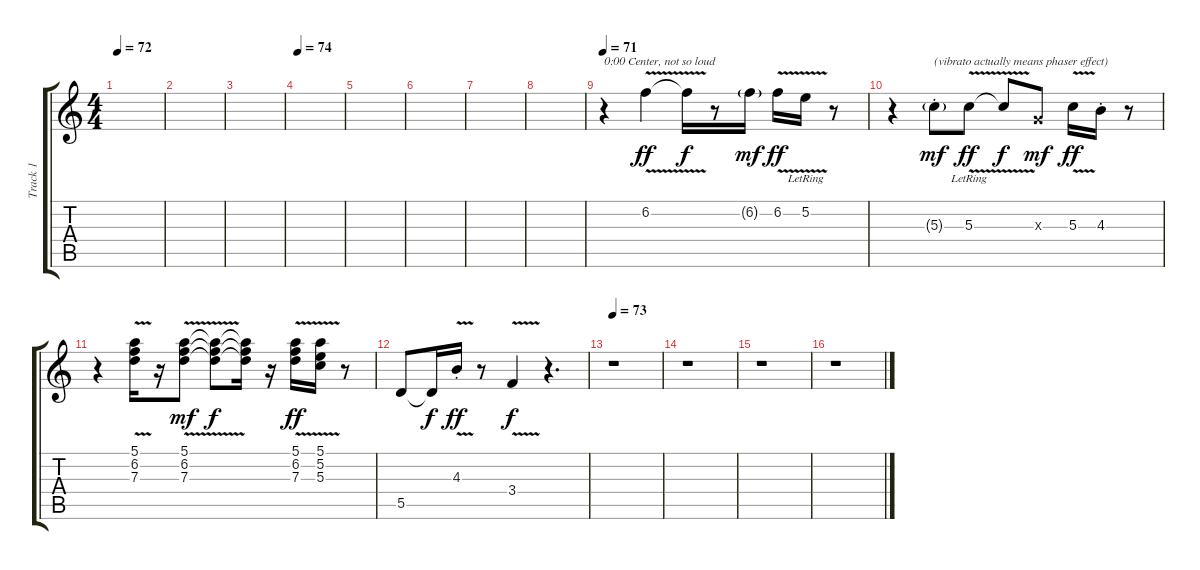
\track ("Track 1" "Track 1") {instrument overdrivenguitar}
\staff {score tabs}
\tuning (E4 B3 G3 D3 A2 E2) {hide}
\ts (4 4)
\tempo 72
\clef g2
\ks c
|
|
|
\tempo 74
|
|
|
|
|
\tempo 71
r.4{txt "0:00 Center, not so loud" volume 10 balance 8} 6.2{v}.4{dy ff} 6.2{t}.16{dy f} r.8 6.2{g}.16{dy mf} 6.2{v}.16{dy ff} 5.2{v lr}.16 r.8 |
r.4 5.3{g st}.8{txt "(vibrato actually means phaser effect)" dy mf} 5.3{v lr}.8{dy ff} 5.3{t}.8{dy f} 0.3{x}.8{dy mf} 5.3{v}.16{dy ff} 4.3{st}.16 r.8 |
r.4 (5.1{v} 6.2{v} 7.3{v}).16 r.16 (5.1{v} 6.2{v} 7.3{v}).8{dy mf} (5.1{t} 6.2{t} 7.3{t}).8{dy f} (5.1{t} 6.2{t} 7.3{t}).16 r.16 (5.1{v} 6.2{v} 7.3{v}).16{dy ff} (5.1{v} 5.2{v} 5.3{v}).16 r.8 |
5.5.8{volume 5} 5.5{t}.16{dy f} 4.3{v st}.16{dy ff} r.8 3.4{v}.4{dy f} r.4{d} |
\tempo 73
r.1 |
r.1 |
r.1 |
r.1
